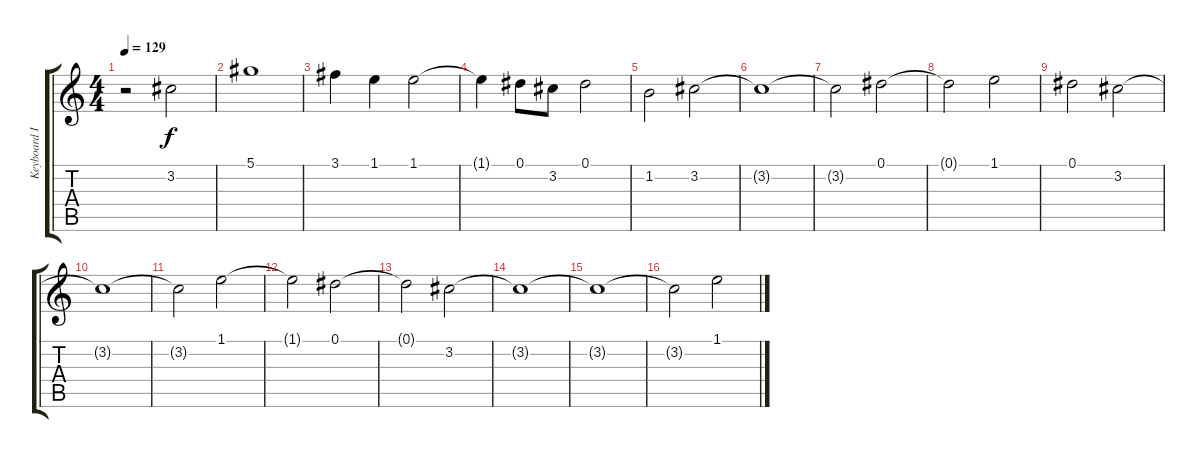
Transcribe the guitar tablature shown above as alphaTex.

\track ("Keyboard II" "Keyboard I") {instrument contrabass}
\staff {score tabs}
\tuning (Eb4 Bb3 Gb3 Db3 Ab2 Eb2) {hide}
\ts (4 4)
\tempo 129
\clef g2
\ks c
r.2{dy f} 3.2.2{volume 9 balance 8} |
5.1.1{volume 10 balance 8} |
3.1.4{volume 9 balance 8} 1.1.4 1.1.2 |
1.1{t}.4 0.1.8{volume 9 balance 8} 3.2.8 0.1.2{volume 10 balance 8} |
1.2.2{volume 10 balance 8} 3.2.2 |
3.2{t}.1 |
3.2{t}.2 0.1.2 |
0.1{t}.2 1.1.2 |
0.1.2 3.2.2 |
3.2{t}.1 |
3.2{t}.2 1.1.2 |
1.1{t}.2 0.1.2 |
0.1{t}.2 3.2.2 |
3.2{t}.1 |
3.2{t}.1 |
3.2{t}.2 1.1.2
